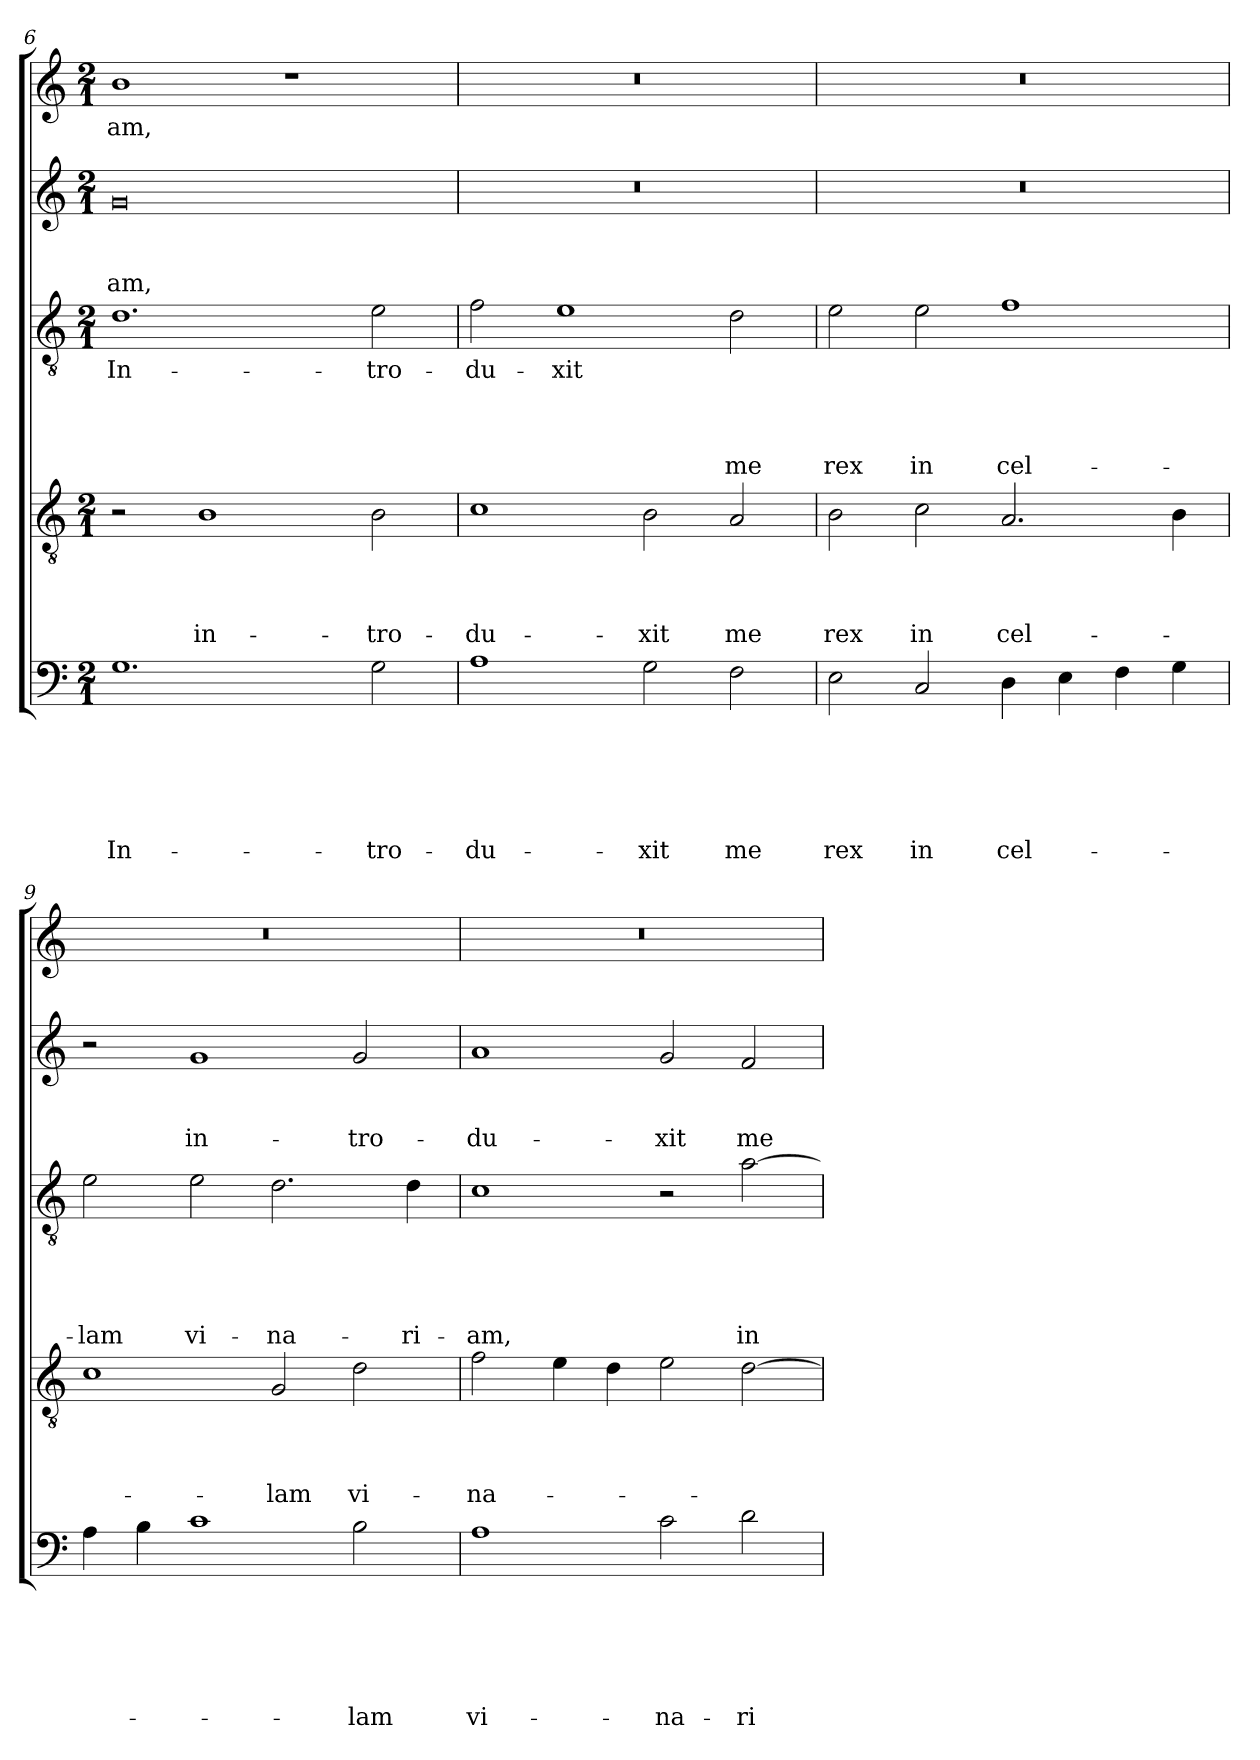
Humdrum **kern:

**kern	**text	**text	**text	**text	**text	**text	**kern	**text	**text	**text	**text	**kern	**text	**text	**text	**text	**text	**kern	**text	**text	**text	**kern	**text
*part5	*part5	*part5	*part5	*part5	*part5	*part5	*part4	*part4	*part4	*part4	*part4	*part3	*part3	*part3	*part3	*part3	*part3	*part2	*part2	*part2	*part2	*part1	*part1
*staff5	*staff5	*staff5	*staff5	*staff5	*staff5	*staff5	*staff4	*staff4	*staff4	*staff4	*staff4	*staff3	*staff3	*staff3	*staff3	*staff3	*staff3	*staff2	*staff2	*staff2	*staff2	*staff1	*staff1
*clefF4	*	*	*	*	*	*	*clefGv2	*	*	*	*	*clefGv2	*	*	*	*	*	*clefG2	*	*	*	*clefG2	*
*k[]	*	*	*	*	*	*	*k[]	*	*	*	*	*k[]	*	*	*	*	*	*k[]	*	*	*	*k[]	*
*C:	*	*	*	*	*	*	*C:	*	*	*	*	*C:	*	*	*	*	*	*C:	*	*	*	*C:	*
*M2/1	*	*	*	*	*	*	*M2/1	*	*	*	*	*M2/1	*	*	*	*	*	*M2/1	*	*	*	*M2/1	*
=6	=6	=6	=6	=6	=6	=6	=6	=6	=6	=6	=6	=6	=6	=6	=6	=6	=6	=6	=6	=6	=6	=6	=6
!	!	!	!	!	!	!LO:LY:b	!	!	!	!	!	!	!LO:LY:b	!	!	!	!	!	!	!	!LO:LY:b	!	!LO:LY:b
1.G	.	.	.	.	.	In-	2r	.	.	.	.	1.d	In-	.	.	.	.	0g	.	.	-am,	1b	-am,
!	!	!	!	!	!	!	!	!	!	!	!LO:LY:b	!	!	!	!	!	!	!	!	!	!	!	!
.	.	.	.	.	.	.	1B	.	.	.	in-	.	.	.	.	.	.	.	.	.	.	.	.
.	.	.	.	.	.	.	.	.	.	.	.	.	.	.	.	.	.	.	.	.	.	1r	.
!	!	!	!	!	!	!LO:LY:b	!	!	!	!	!LO:LY:b	!	!LO:LY:b	!	!	!	!	!	!	!	!	!	!
2G\	.	.	.	.	.	-tro-	2B\	.	.	.	-tro-	2e\	-tro-	.	.	.	.	.	.	.	.	.	.
=7	=7	=7	=7	=7	=7	=7	=7	=7	=7	=7	=7	=7	=7	=7	=7	=7	=7	=7	=7	=7	=7	=7	=7
!	!	!	!	!	!	!LO:LY:b	!	!	!	!	!LO:LY:b	!	!LO:LY:b	!	!	!	!	!	!	!	!	!	!
1A	.	.	.	.	.	-du-	1c	.	.	.	-du-	2f\	-du-	.	.	.	.	0r	.	.	.	0r	.
!	!	!	!	!	!	!	!	!	!	!	!	!	!LO:LY:b	!	!	!	!	!	!	!	!	!	!
.	.	.	.	.	.	.	.	.	.	.	.	1e	-xit	.	.	.	.	.	.	.	.	.	.
!	!	!	!	!	!	!LO:LY:b	!	!	!	!	!LO:LY:b	!	!	!	!	!	!	!	!	!	!	!	!
2G\	.	.	.	.	.	-xit	2B\	.	.	.	-xit	.	.	.	.	.	.	.	.	.	.	.	.
!	!	!	!	!	!	!LO:LY:b	!	!	!	!	!LO:LY:b	!	!	!	!	!	!LO:LY:b	!	!	!	!	!	!
2F\	.	.	.	.	.	me	2A/	.	.	.	me	2d\	.	.	.	.	me	.	.	.	.	.	.
!!LO:LB:g=z
=8	=8	=8	=8	=8	=8	=8	=8	=8	=8	=8	=8	=8	=8	=8	=8	=8	=8	=8	=8	=8	=8	=8	=8
!	!	!	!	!	!	!LO:LY:b	!	!	!	!	!LO:LY:b	!	!	!	!	!	!LO:LY:b	!	!	!	!	!	!
2E\	.	.	.	.	.	rex	2B\	.	.	.	rex	2e\	.	.	.	.	rex	0r	.	.	.	0r	.
!	!	!	!	!	!	!LO:LY:b	!	!	!	!	!LO:LY:b	!	!	!	!	!	!LO:LY:b	!	!	!	!	!	!
2C/	.	.	.	.	.	in	2c\	.	.	.	in	2e\	.	.	.	.	in	.	.	.	.	.	.
!	!	!	!	!	!	!LO:LY:b	!	!	!	!	!LO:LY:b	!	!	!	!	!	!LO:LY:b	!	!	!	!	!	!
4D\	.	.	.	.	.	cel-	2.A/	.	.	.	cel-	1f	.	.	.	.	cel-	.	.	.	.	.	.
4E\	.	.	.	.	.	.	.	.	.	.	.	.	.	.	.	.	.	.	.	.	.	.	.
4F\	.	.	.	.	.	.	.	.	.	.	.	.	.	.	.	.	.	.	.	.	.	.	.
4G\	.	.	.	.	.	.	4B\	.	.	.	.	.	.	.	.	.	.	.	.	.	.	.	.
=9	=9	=9	=9	=9	=9	=9	=9	=9	=9	=9	=9	=9	=9	=9	=9	=9	=9	=9	=9	=9	=9	=9	=9
!	!	!	!	!	!	!	!	!	!	!	!	!	!	!	!	!	!LO:LY:b	!	!	!	!	!	!
4A\	.	.	.	.	.	.	1c	.	.	.	.	2e\	.	.	.	.	-lam	2r	.	.	.	0r	.
4B\	.	.	.	.	.	.	.	.	.	.	.	.	.	.	.	.	.	.	.	.	.	.	.
!	!	!	!	!	!	!	!	!	!	!	!	!	!	!	!	!	!LO:LY:b	!	!	!	!LO:LY:b	!	!
1c	.	.	.	.	.	.	.	.	.	.	.	2e\	.	.	.	.	vi-	1g	.	.	in-	.	.
!	!	!	!	!	!	!	!	!	!	!	!LO:LY:b	!	!	!	!	!	!LO:LY:b	!	!	!	!	!	!
.	.	.	.	.	.	.	2G/	.	.	.	-lam	2.d\	.	.	.	.	-na-	.	.	.	.	.	.
!	!	!	!	!	!	!LO:LY:b	!	!	!	!	!LO:LY:b	!	!	!	!	!	!	!	!	!	!LO:LY:b	!	!
2B\	.	.	.	.	.	-lam	2d\	.	.	.	vi-	.	.	.	.	.	.	2g/	.	.	-tro-	.	.
!	!	!	!	!	!	!	!	!	!	!	!	!	!	!	!	!	!LO:LY:b	!	!	!	!	!	!
.	.	.	.	.	.	.	.	.	.	.	.	4d\	.	.	.	.	-ri-	.	.	.	.	.	.
=10	=10	=10	=10	=10	=10	=10	=10	=10	=10	=10	=10	=10	=10	=10	=10	=10	=10	=10	=10	=10	=10	=10	=10
!	!	!	!	!	!	!LO:LY:b	!	!	!	!	!LO:LY:b	!	!	!	!	!	!LO:LY:b	!	!	!	!LO:LY:b	!	!
1A	.	.	.	.	.	vi-	2f\	.	.	.	-na-	1c	.	.	.	.	-am,	1a	.	.	-du-	0r	.
.	.	.	.	.	.	.	4e\	.	.	.	.	.	.	.	.	.	.	.	.	.	.	.	.
.	.	.	.	.	.	.	4d\	.	.	.	.	.	.	.	.	.	.	.	.	.	.	.	.
!	!	!	!	!	!	!LO:LY:b	!	!	!	!	!	!	!	!	!	!	!	!	!	!	!LO:LY:b	!	!
2c\	.	.	.	.	.	-na-	2e\	.	.	.	.	2r	.	.	.	.	.	2g/	.	.	-xit	.	.
!	!	!	!	!	!	!LO:LY:b	!	!	!	!	!	!	!	!	!	!	!LO:LY:b	!	!	!	!LO:LY:b	!	!
2d\	.	.	.	.	.	-ri-	[2d\	.	.	.	.	[2a\	.	.	.	.	in-	2f/	.	.	me	.	.
=	=	=	=	=	=	=	=	=	=	=	=	=	=	=	=	=	=	=	=	=	=	=	=
*-	*-	*-	*-	*-	*-	*-	*-	*-	*-	*-	*-	*-	*-	*-	*-	*-	*-	*-	*-	*-	*-	*-	*-
